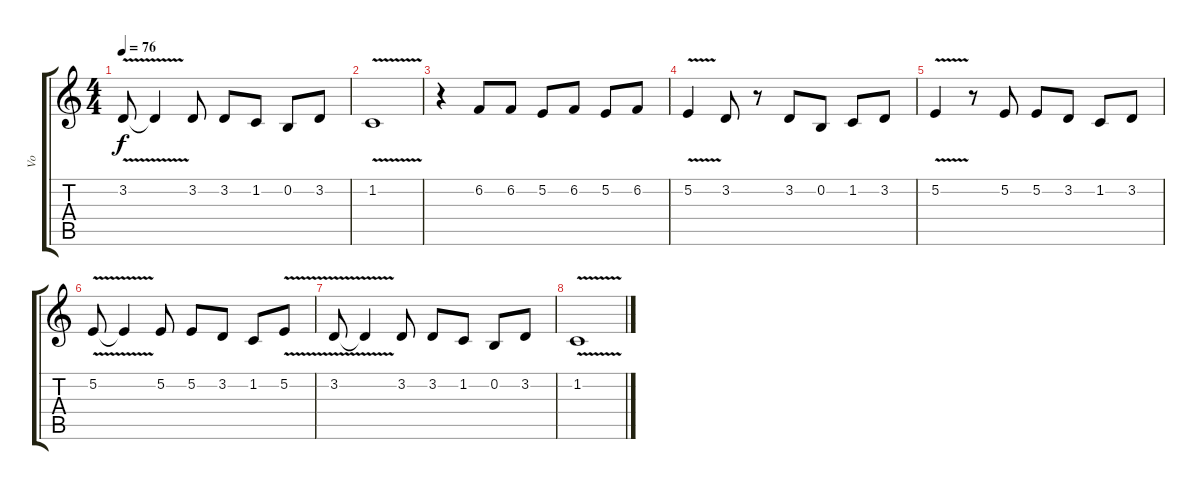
\track ("Vo" "Vo") {instrument voiceoohs}
\staff {score tabs}
\tuning (E4 B3 G3 D3 A2 E2) {hide}
\ts (4 4)
\tempo 76
\clef g2
\ks c
3.2{v}.8{dy f} 3.2{t}.4 3.2.8 3.2.8 1.2.8 0.2.8 3.2.8 |
1.2{v}.1 |
r.4 6.2.8 6.2.8 5.2.8 6.2.8 5.2.8 6.2.8 |
5.2{v}.4 3.2.8 r.8 3.2.8 0.2.8 1.2.8 3.2.8 |
5.2{v}.4 r.8 5.2.8 5.2.8 3.2.8 1.2.8 3.2.8 |
5.2{v}.8 5.2{t}.4 5.2.8 5.2.8 3.2.8 1.2.8 5.2{v}.8 |
3.2{v}.8 3.2{t}.4 3.2.8 3.2.8 1.2.8 0.2.8 3.2.8 |
1.2{v}.1
